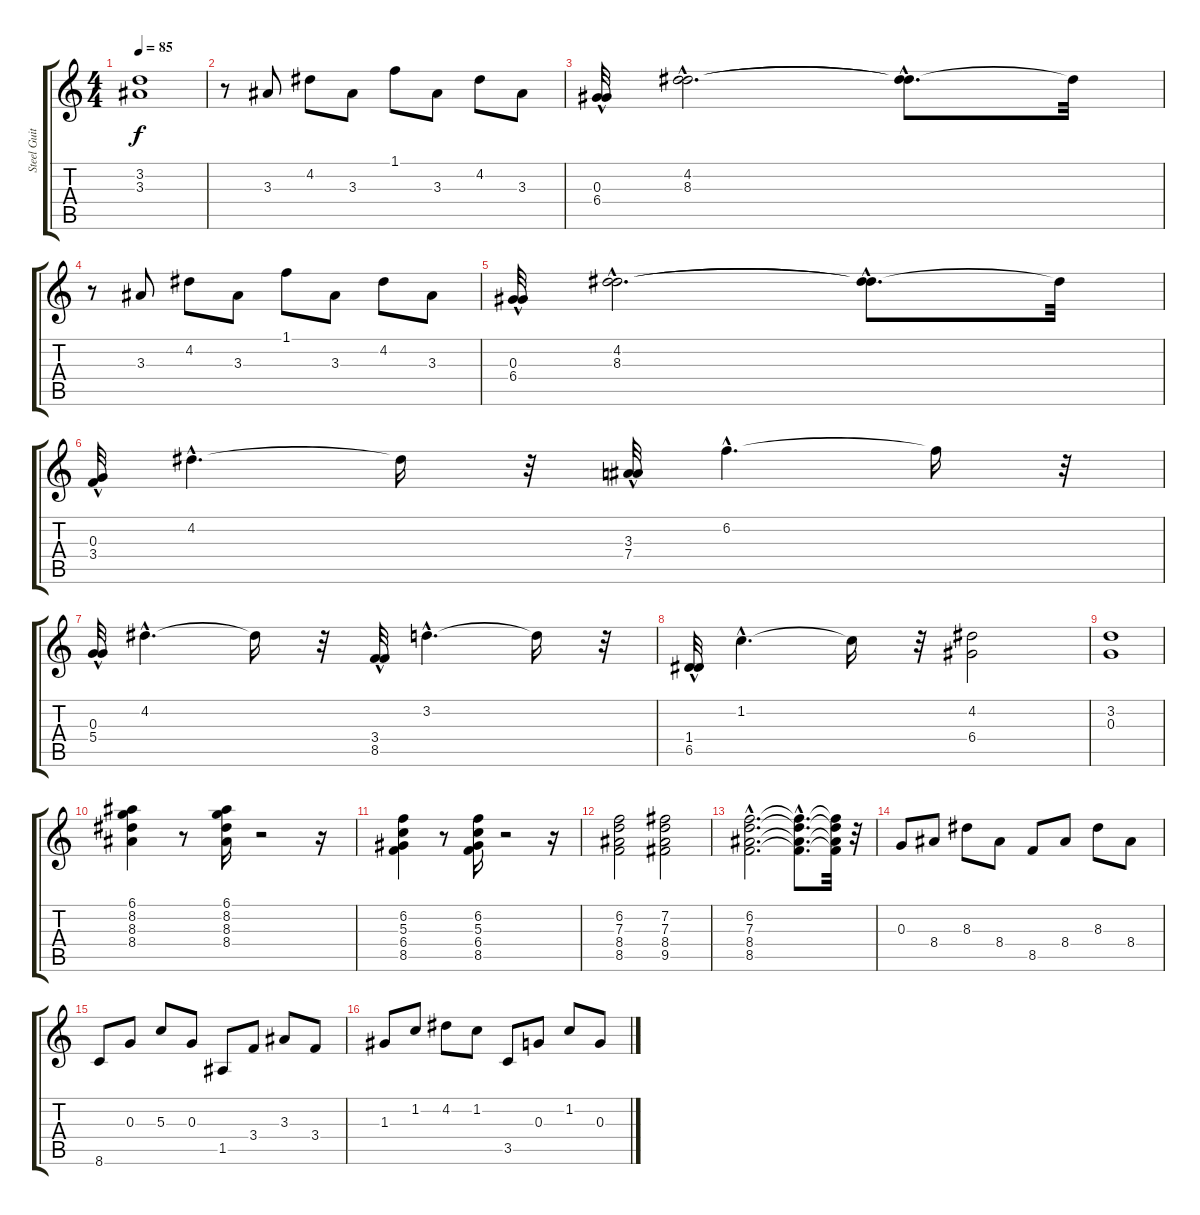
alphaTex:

\track ("Steel Guitar" "Steel Guit") {instrument acousticguitarsteel}
\staff {score tabs}
\tuning (E4 B3 G3 D3 A2 E2) {hide}
\ts (4 4)
\tempo 85
\clef g2
\ks c
(3.2 3.3).1{dy f} |
r.8 3.3.8 4.2.8 3.3.8 1.1.8 3.3.8 4.2.8 3.3.8 |
(0.3{hac} 6.4).32 (4.2{hac} 8.3{hac}).2{d} (4.2{hac t} 8.3{hac t}).8{d} 4.2{t}.32 |
r.8 3.3.8 4.2.8 3.3.8 1.1.8 3.3.8 4.2.8 3.3.8 |
(0.3{hac} 6.4).32 (4.2{hac} 8.3{hac}).2{d} (4.2{hac t} 8.3{hac t}).8{d} 4.2{t}.32 |
(0.3 3.4{hac}).32 4.2{hac}.4{d} 4.2{t}.16 r.32 (3.3 7.4{hac}).32 6.2{hac}.4{d} 6.2{t}.16 r.32 |
(0.3 5.4{hac}).32 4.2{hac}.4{d} 4.2{t}.16 r.32 (3.4 8.5{hac}).32 3.2{hac}.4{d} 3.2{t}.16 r.32 |
(1.4 6.5{hac}).32 1.2{hac}.4{d} 1.2{t}.16 r.32 (4.2 6.4).2 |
(3.2 0.3).1 |
(6.1 8.2 8.3 8.4).4 r.8 (6.1 8.2 8.3 8.4).16 r.2 r.16 |
(6.2 5.3 6.4 8.5).4 r.8 (6.2 5.3 6.4 8.5).16 r.2 r.16 |
(6.2 7.3 8.4 8.5).2 (7.2 7.3 8.4 9.5).2 |
(6.2{hac} 7.3{hac} 8.4{hac} 8.5{hac}).2{d} (6.2{hac t} 7.3{hac t} 8.4{hac t} 8.5{hac t}).8{d} (6.2{t} 7.3{t} 8.4{t} 8.5{t}).32 r.32 |
0.3.8 8.4.8 8.3.8 8.4.8 8.5.8 8.4.8 8.3.8 8.4.8 |
8.6.8 0.3.8 5.3.8 0.3.8 1.5.8 3.4.8 3.3.8 3.4.8 |
1.3.8 1.2.8 4.2.8 1.2.8 3.5.8 0.3.8 1.2.8 0.3.8
